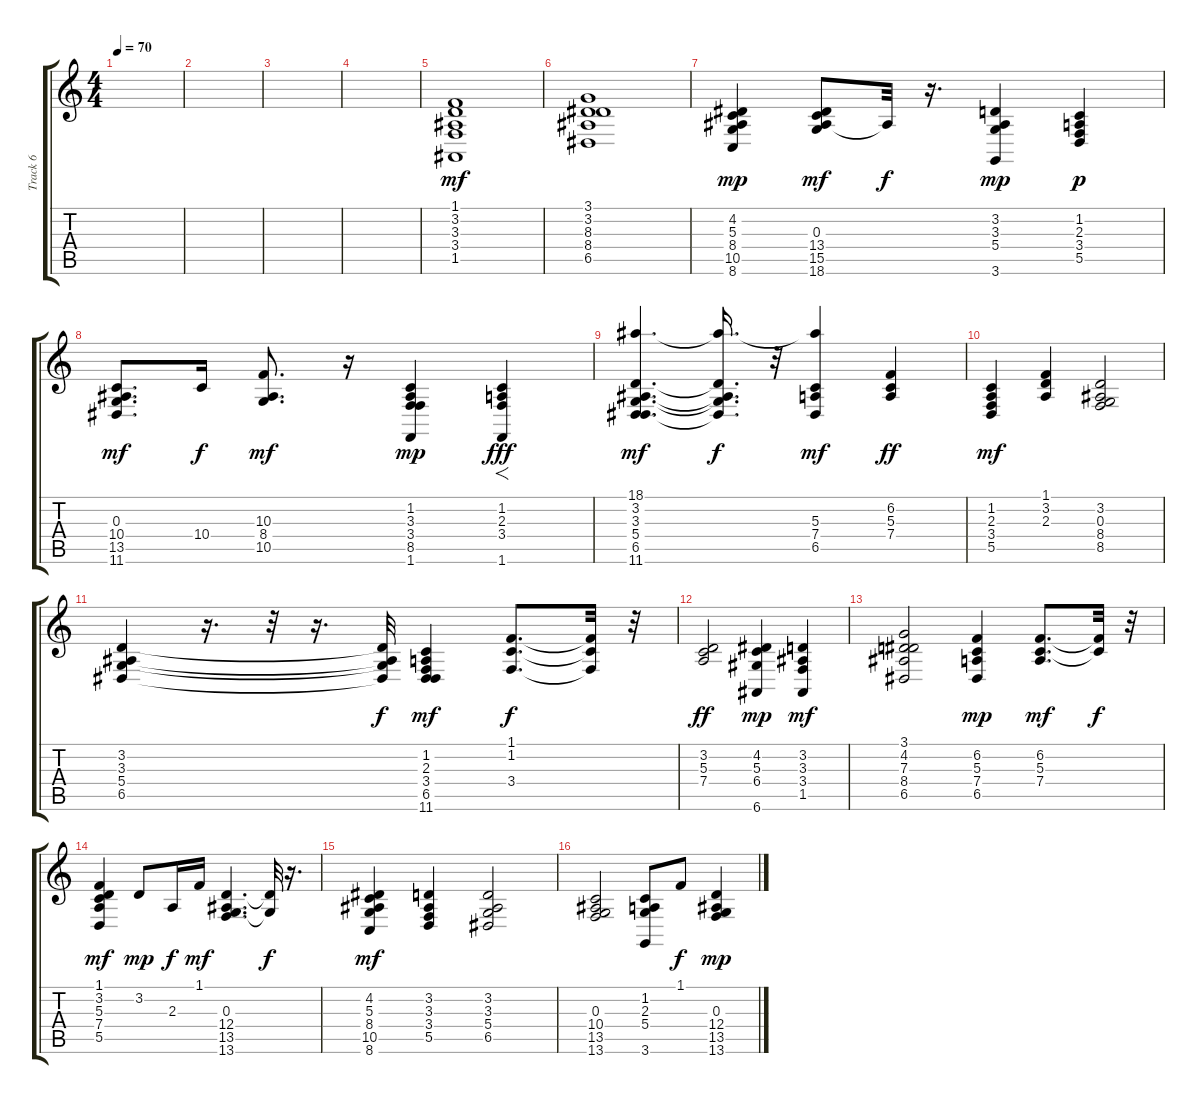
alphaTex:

\track ("Track 6" "Track 6") {instrument musicbox}
\staff {score tabs}
\tuning (E4 B3 G3 D3 A2 E2) {hide}
\ts (4 4)
\tempo 70
\clef g2
\ks c
|
|
|
|
(1.1 3.2 3.3 3.4 1.5).1{dy mf volume 6 balance 3 instrument stringensemble1} |
(3.1 3.2 8.3 8.4 6.5).1 |
(4.2 5.3 8.4 10.5 8.6).4{dy mp} (0.3 13.4 15.5 18.6).8{dy mf} 18.6{t}.32{dy f} r.16{d} (3.2 3.3 5.4 3.6).4{dy mp} (1.2 2.3 3.4 5.5).4{dy p} |
(0.3 10.4 13.5 11.6).8{d dy mf} 10.4.16{dy f} (10.3 8.4 10.5).8{d dy mf} r.16 (1.2 3.3 3.4 8.5 1.6).4{dy mp} (1.2 2.3 3.4 1.6).4{f dy fff} |
(18.1 3.2 3.3 5.4 6.5 11.6).4{d dy mf volume 8 instrument stringensemble1} (18.1{t} 3.2{t} 3.3{t} 5.4{t} 11.6{t}).16{d dy f} r.32 (18.1{t} 5.3 7.4 6.5).4{dy mf} (6.2 5.3 7.4).4{dy ff} |
(1.2 2.3 3.4 5.5).4{dy mf} (1.1 3.2 2.3).4 (3.2 0.3 8.4 8.5).2 |
(3.2 3.3 5.4 6.5).4 r.16{d} r.32 r.16{d} (3.2{t} 3.3{t} 5.4{t} 6.5{t}).32{dy f} (1.2 2.3 3.4 6.5 11.6).4{dy mf} (1.1 1.2 3.4).8{d dy f} (1.1{t} 1.2{t} 3.4{t}).32 r.32 |
(3.2 5.3 7.4).2{dy ff} (4.2 5.3 6.4 6.6).4{dy mp} (3.2 3.3 3.4 1.5).4{dy mf} |
(3.1 4.2 7.3 8.4 6.5).2 (6.2 5.3 7.4 6.5).4{dy mp} (6.2 5.3 7.4).8{d dy mf} (6.2{t} 5.3{t}).32{dy f} r.32 |
(1.1 3.2 5.3 7.4 5.5).4{dy mf} 3.2.8{dy mp} 2.3.16{dy f} 1.1.16{dy mf} (0.3 12.4 13.5 13.6).4{d} (0.3{t} 12.4{t}).32{dy f} r.16{d} |
(4.2 5.3 8.4 10.5 8.6).4{dy mf} (3.2 3.3 3.4 5.5).4 (3.2 3.3 5.4 6.5).2 |
(0.3 10.4 13.5 13.6).2 (1.2 2.3 5.4 3.6).8 1.1.8{dy f} (0.3 12.4 13.5 13.6).4{dy mp}
